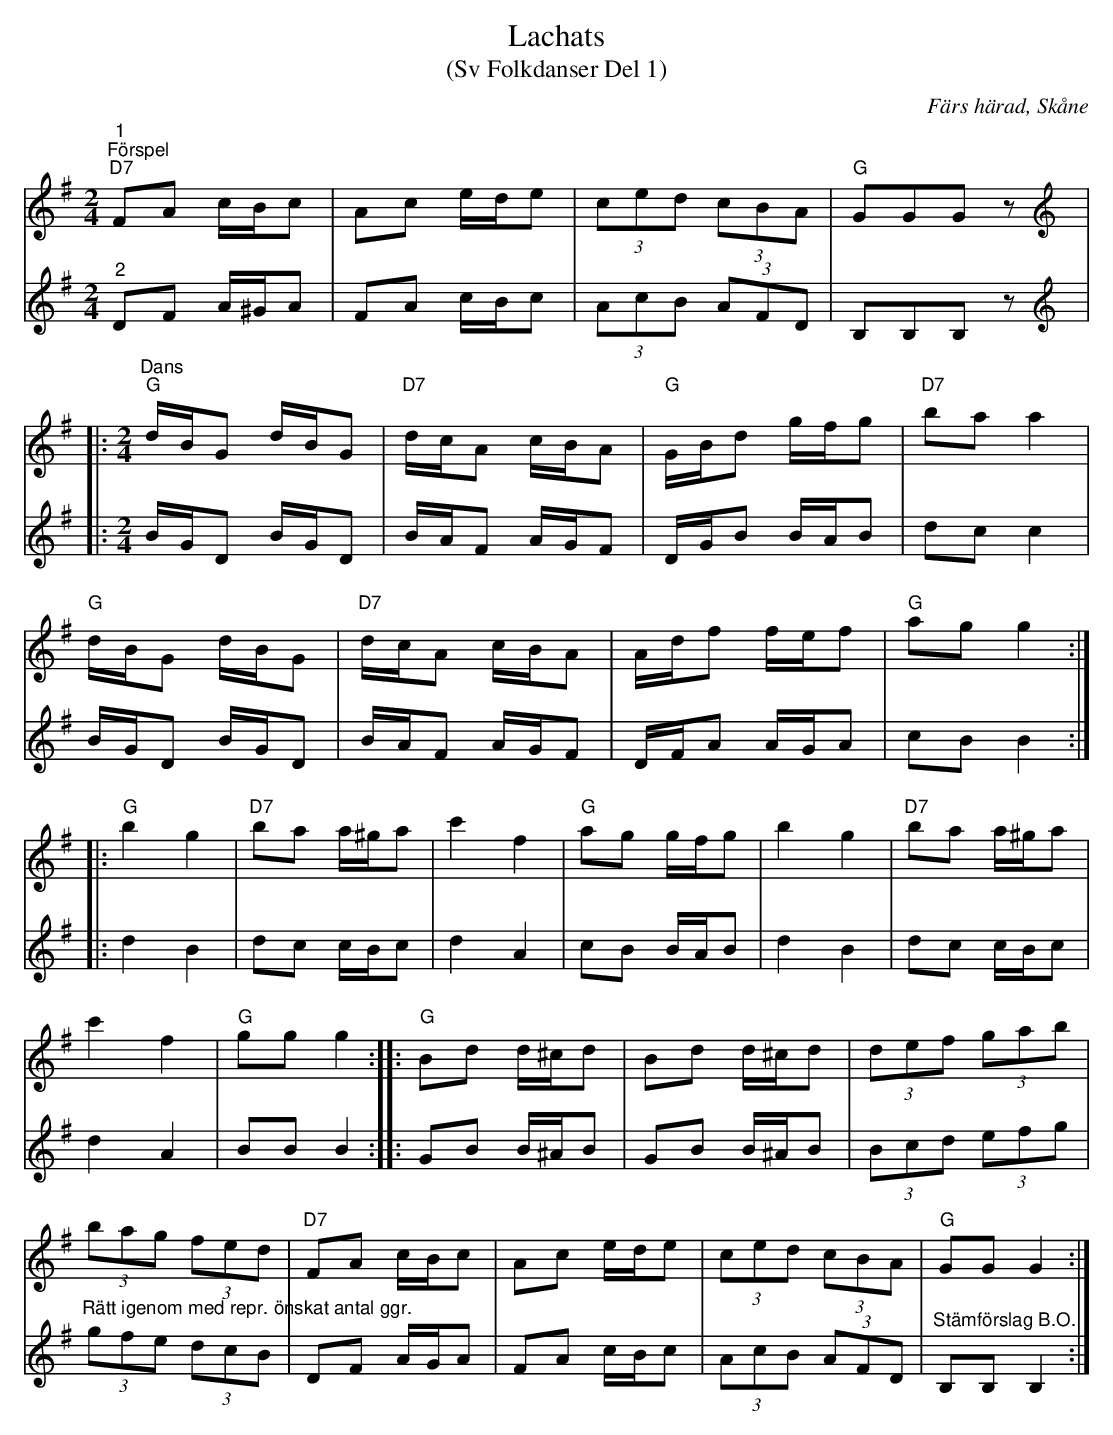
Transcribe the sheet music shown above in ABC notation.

X:1
T:Lachats
T:(Sv Folkdanser Del 1)
O:Färs härad, Skåne
L:1/8
M:2/4
K:G
V:1
"^1""^Förspel" "D7"FA c/B/c | Ac e/d/e | (3ced (3cBA |"G" GGG z |:
[K:G][M:2/4][K:treble]"^Dans""G" d/B/G d/B/G |"D7" d/c/A c/B/A |"G" G/B/d g/f/g |"D7" ba a2 |
"G" d/B/G d/B/G |"D7" d/c/A c/B/A | A/d/f f/e/f |"G" ag g2 ::
"G" b2 g2 |"D7" ba a/^g/a | c'2 f2 |"G" ag g/f/g | b2 g2 |"D7" ba a/^g/a |
c'2 f2 |"G" gg g2 ::"G" Bd d/^c/d | Bd d/^c/d | (3def (3gab |
(3bag (3fed | "D7" FA c/B/c | Ac e/d/e | (3ced (3cBA |"G" GG G2 :|
V:2
"^2" DF A/^G/A | FA c/B/c | (3AcB (3AFD | B,B,B, z |:
[K:G][M:2/4][K:treble] B/G/D B/G/D | B/A/F A/G/F | D/G/B B/A/B | dc c2 |
B/G/D B/G/D | B/A/F A/G/F | D/F/A A/G/A | cB B2 ::
d2 B2 | dc c/B/c | d2 A2 | cB B/A/B | d2 B2 | dc c/B/c |
d2 A2 | BB B2 :: GB B/^A/B | GB B/^A/B | (3Bcd (3efg |
"^Rätt igenom med repr. önskat antal ggr." (3gfe (3dcB | DF A/G/A | FA c/B/c | (3AcB (3AFD |"^Stämförslag B.O." B,B, B,2 :|
